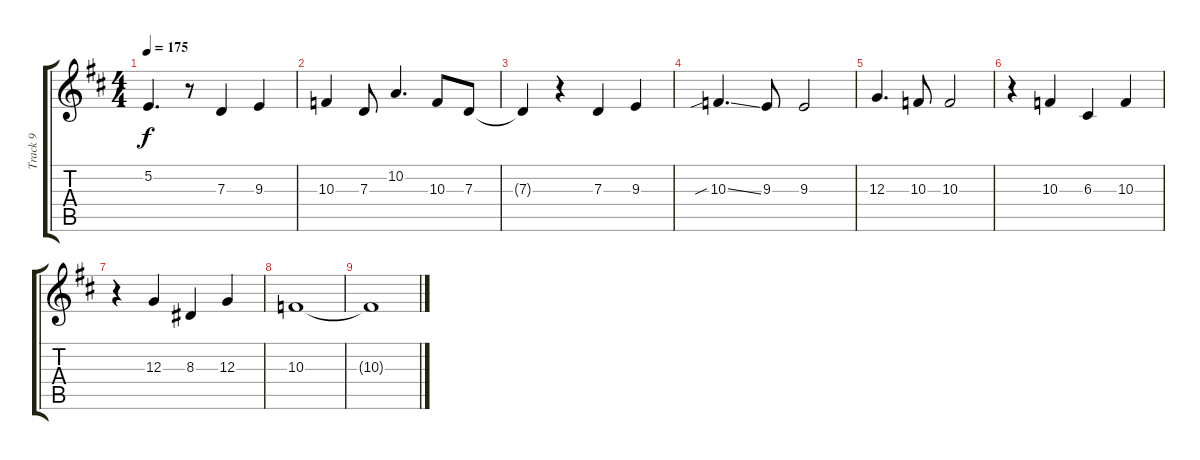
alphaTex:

\track ("Track 9" "Track 9") {instrument clarinet}
\staff {score tabs}
\tuning (E4 B3 G3 D3 A2 E2) {hide}
\ts (4 4)
\tempo 175
\clef g2
\ks d
5.2.4{d dy f} r.8 7.3.4 9.3.4 |
10.3.4 7.3.8 10.2.4{d} 10.3.8 7.3.8 |
7.3{t}.4 r.4 7.3.4 9.3.4 |
10.3{sib ss}.4{d} 9.3.8 9.3.2 |
12.3.4{d} 10.3.8 10.3.2 |
r.4 10.3.4 6.3.4 10.3.4 |
r.4 12.3.4 8.3.4 12.3.4 |
10.3.1 |
10.3{t}.1
